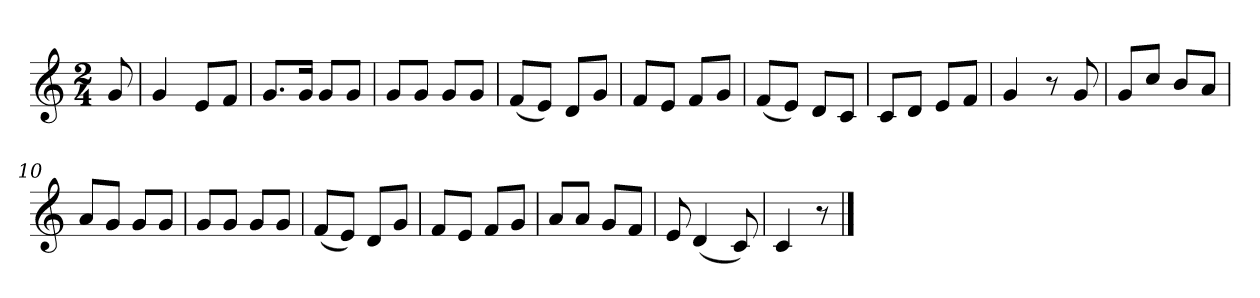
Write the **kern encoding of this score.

**kern
*part1
*staff1
*k[]
*M2/4
*MM120
=
8g
=1
4g
8eL
8fJ
=2
8.gL
16gJk
8gL
8gJ
=3
8gL
8gJ
8gL
8gJ
=4
(8fL
8eJ)
8dL
8gJ
=5
8fL
8eJ
8fL
8gJ
=6
(8fL
8eJ)
8dL
8cJ
=7
8cL
8dJ
8eL
8fJ
=8
4g
8r
8g
=9
8gL
8ccJ
8bL
8aJ
=10
8aL
8gJ
8gL
8gJ
=11
8gL
8gJ
8gL
8gJ
=12
(8fL
8eJ)
8dL
8gJ
=13
8fL
8eJ
8fL
8gJ
=14
8aL
8aJ
8gL
8fJ
=15
8e
(4d
8c)
=16
4c
8r
==
*-
